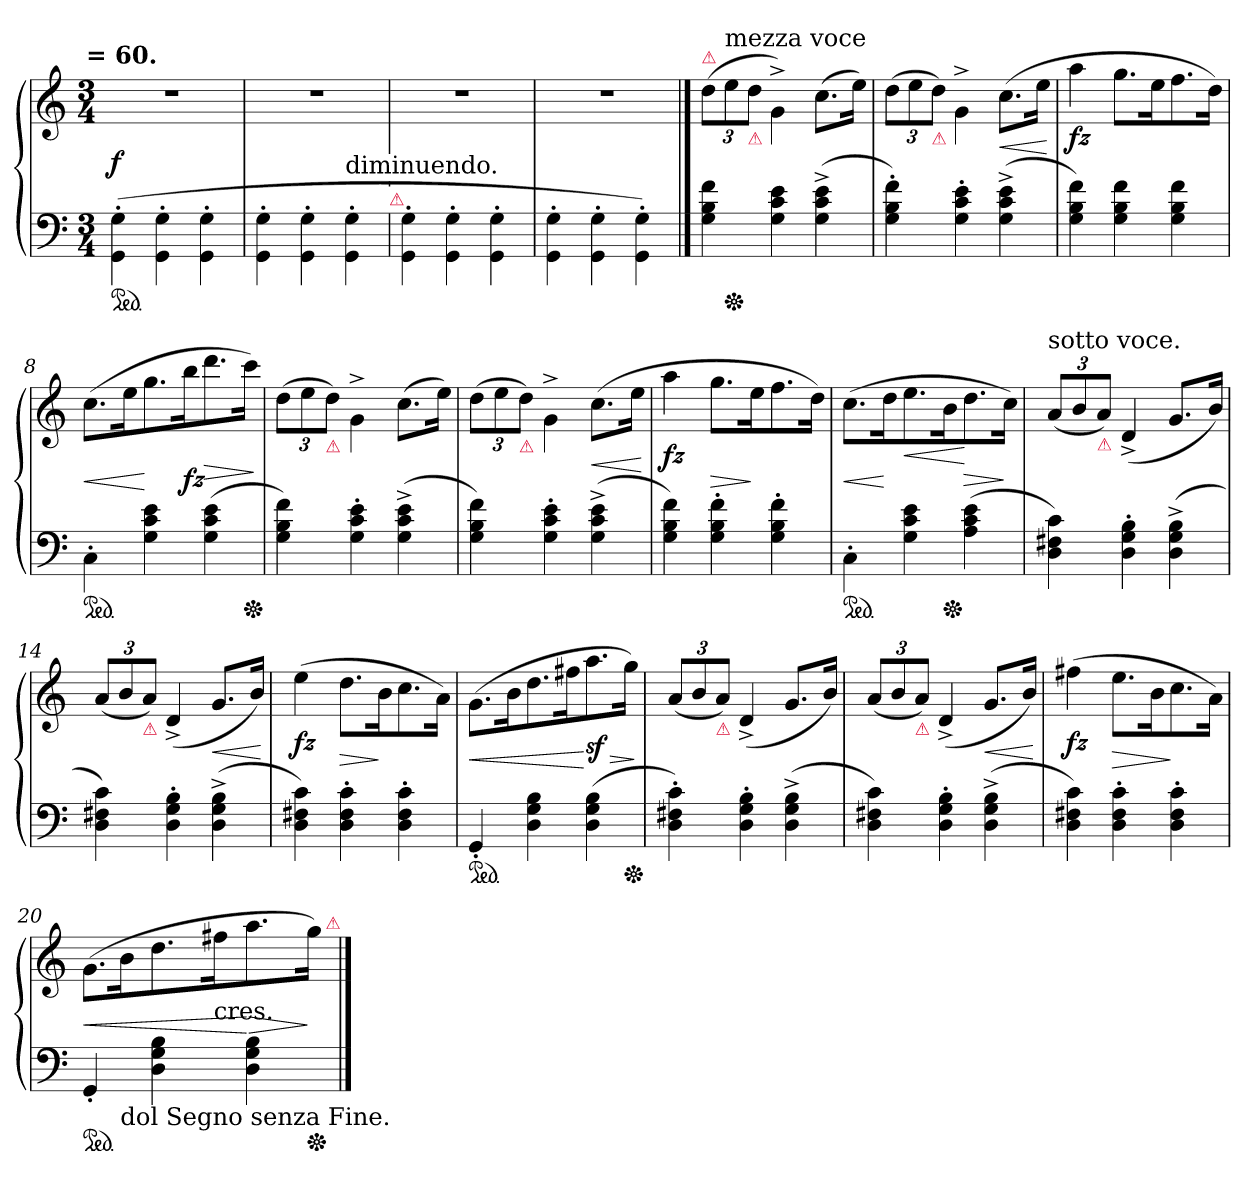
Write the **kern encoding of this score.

**kern	**kern	**dynam
*part1	*part1	*part1
*staff2	*staff1	*staff1/2
*clefF4	*clefG2	*
*k[]	*k[]	*
!!LO:TX:omd:t=&nbsp;=&nbsp;60.
*M3/4	*M3/4	*
*MM60	*MM60	*
=1	=1	=1
!LO:TX:a:color=crimson:t=⚠	!	!
!LO:TX:a:t=semplice.	!	!
*ped	*	*
(>4GG'\ 4G'\	2.r	f
4GG'\ 4G'\	.	.
4GG'\ 4G'\	.	.
=2	=2	=2
4GG'\ 4G'\	2.r	.
4GG'\ 4G'\	.	.
!LO:TX:a:t=diminuendo.	!	!
4GG'\ 4G'\	.	.
!LO:TX:a:color=crimson:t=⚠	!	!
=3	=3	=3
4GG'\ 4G'\	2.r	.
4GG'\ 4G'\	.	.
4GG'\ 4G'\	.	.
=4	=4	=4
4GG'\ 4G'\	2.r	.
4GG'\ 4G'\	.	.
4GG'\ 4G'\)	.	.
==5	==5	==5
!	!LO:TX:a:color=crimson:t=⚠	!
4G 4B 4f	(>12ddL	.
!	!LO:TX:a:t=mezza voce	!
*Xped	*	*
.	12ee	.
!	!LO:TX:b:color=crimson:t=⚠	!
.	12ddJ	.
4G 4c 4e	4g^>\)	.
(>4G^< 4c^< 4e^<	(>8.ccL	.
.	16eeJk)	.
=6	=6	=6
4G' 4B' 4f')	(12ddL	.
.	12ee	.
!	!LO:TX:b:color=crimson:t=⚠	!
.	12ddJ)	.
4G' 4c' 4e'	4g^\	.
(>4G^< 4c^< 4e^<	(>8.ccL	<
.	16eeJk	.
.	.	[
=7	=7	=7
4G 4B 4f)	4aa	fz
4G 4B 4f	8.ggL	.
.	16eeK	.
4G 4B 4f	8.ff	.
.	16ddJk)	.
=8	=8	=8
!LO:TX:a:color=crimson:t=⚠	!	!
*ped	*	*
4C'\	(>8.ccL	<
.	16eeK	.
4G 4c 4e	8.gg	[
.	16bbK	fz
(>4G 4c 4e	8.ddd	>
*Xped	*	*
.	16cccJk)	.
.	.	]
=9	=9	=9
4G 4B 4f)	(>12ddL	.
.	12ee	.
!	!LO:TX:b:color=crimson:t=⚠	!
.	12ddJ)	.
4G' 4c' 4e'	4g^>\	.
(>4G^< 4c^< 4e^<	(>8.ccL	.
.	16eeJk)	.
=10	=10	=10
4G 4B 4f)	(12ddL	.
.	12ee	.
!	!LO:TX:b:color=crimson:t=⚠	!
.	12ddJ)	.
4G' 4c' 4e'	4g^>\	.
(>4G^< 4c^< 4e^<	(>8.ccL	<
.	16eeJk	.
.	.	[
=11	=11	=11
4G 4B 4f)	4aa	fz
4G' 4B' 4f'	8.ggL	>
.	16eeK	]
4G' 4B' 4f'	8.ff	.
.	16ddJk)	.
=12	=12	=12
!LO:TX:a:color=crimson:t=⚠	!	!
*ped	*	*
4C'\	(8.ccL	<
.	16ddK	[
!	!	!LO:HP:b
4G 4c 4e	8.ee	<
*Xped	*	*
.	16bK	.
(>4A 4c 4e	8.dd	[ >
.	16ccJk)	]
=13	=13	=13
!	!LO:TX:a:t=sotto voce.	!
4D 4F#X 4c)	(<12aL	.
.	12b	.
!	!LO:TX:b:color=crimson:t=⚠	!
.	12aJ)	.
4D' 4G' 4B'	(<4d^>	.
(4D^< 4G^< 4B^<	8.gL	.
.	16bJk)	.
=14	=14	=14
4D 4F#X 4c)	(<12aL	.
.	12b	.
!	!LO:TX:b:color=crimson:t=⚠	!
.	12aJ)	.
4D' 4G' 4B'	(<4d^>	.
(>4D^< 4G^< 4B^<	8.gL	<
.	16bJk)	.
.	.	[
=15	=15	=15
4D 4F#X 4c)	(>4ee	fz
4D' 4F#' 4c'	8.ddL	>
.	16bK	]
4D' 4F#' 4c'	8.cc	.
.	16aJk)	.
=16	=16	=16
*ped	*	*
4GG'	(>8.gL	<
.	16bK	.
4D 4G 4B	8.dd	.
.	16ff#XK	.
(>4D 4G 4B	8.aa	[ > sf
*Xped	*	*
.	16ggJk)	.
.	.	]
=17	=17	=17
4D' 4F#X' 4c')	(<12aL	.
.	12b	.
!	!LO:TX:b:color=crimson:t=⚠	!
.	12aJ)	.
4D' 4G' 4B'	(<4d^>	.
(>4D^< 4G^< 4B^<	8.gL	.
.	16bJk)	.
=18	=18	=18
4D 4F#X 4c)	(<12aL	.
.	12b	.
!	!LO:TX:b:color=crimson:t=⚠	!
.	12aJ)	.
4D' 4G' 4B'	(<4d^>	.
(>4D^< 4G^< 4B^<	8.gL	<
.	16bJk)	.
.	.	[
=19	=19	=19
4D 4F#X 4c)	(>4ff#X	fz
4D' 4F#' 4c'	8.eeL	>
.	16bK	.
4D' 4F#' 4c'	8.cc	]
.	16aJk)	.
=20	=20	=20
*^	*	*
*ped	*	*	*
4GG'	8.ryy	(>8.gL	<
!	!LO:TX:b:t=dol Segno senza Fine.	!	!
.	2ryy	16bK	.
4D 4G 4B	.	8.dd	.
!	!	!LO:TX:c:t=cres.	!
.	.	16ff#XK	.
4D 4G 4B	.	8.aa	[ >
*Xped	*	*	*
.	16ryy	16ggJk)	]
!	!	!LO:TX:a:color=crimson:t=⚠	!
*v	*v	*	*
==	==	==
*-	*-	*-
